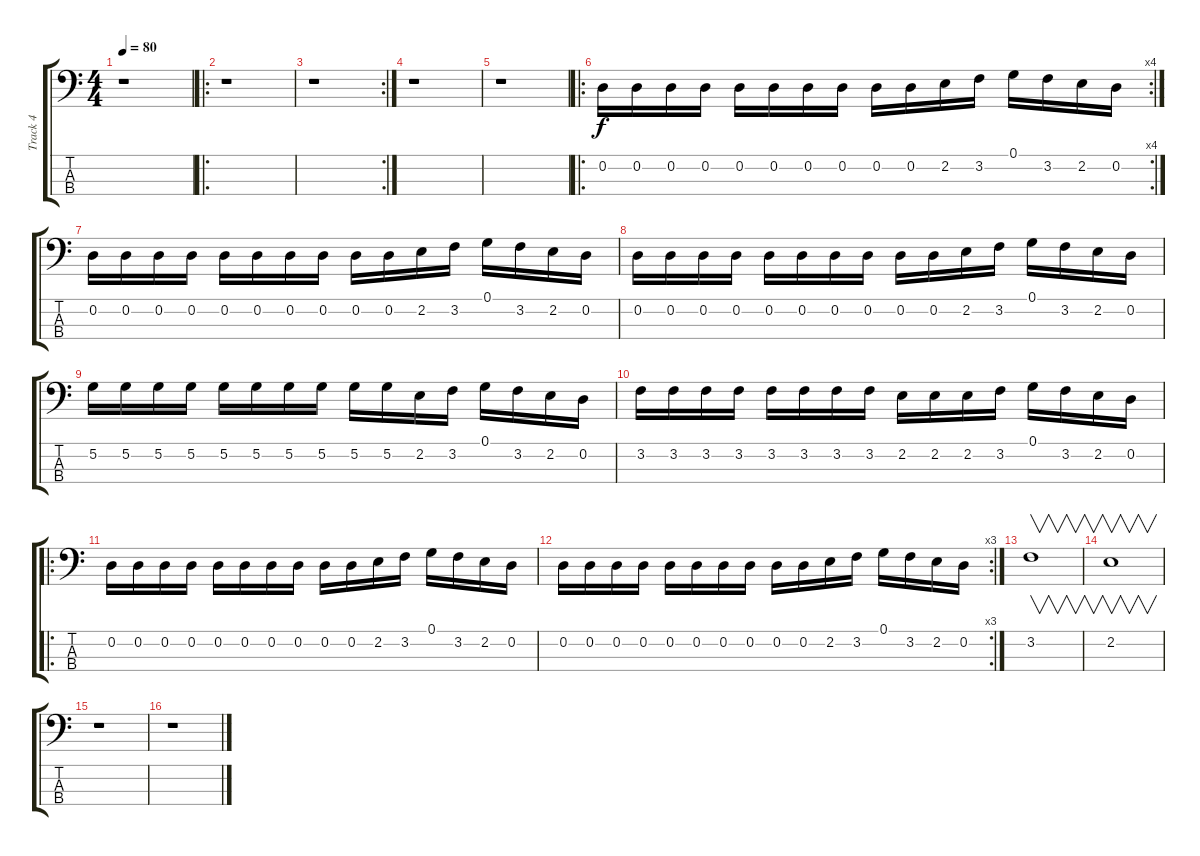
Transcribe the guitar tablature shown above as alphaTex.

\track ("Track 4" "Track 4") {instrument electricbassfinger}
\staff {score tabs}
\tuning (G2 D2 A1 E1) {hide}
\ts (4 4)
\tempo 80
\clef f4
\ks c
r.1{dy f instrument electricbassfinger} |
\ro
r.1 |
\rc 2
r.1 |
r.1 |
r.1 |
\ro
\rc 4
0.2.16{volume 10} 0.2.16 0.2.16 0.2.16 0.2.16 0.2.16 0.2.16 0.2.16 0.2.16 0.2.16 2.2.16 3.2.16 0.1.16 3.2.16 2.2.16 0.2.16 |
0.2.16{volume 14} 0.2.16 0.2.16 0.2.16 0.2.16 0.2.16 0.2.16 0.2.16 0.2.16 0.2.16 2.2.16 3.2.16 0.1.16 3.2.16 2.2.16 0.2.16 |
0.2.16 0.2.16 0.2.16 0.2.16 0.2.16 0.2.16 0.2.16 0.2.16 0.2.16 0.2.16 2.2.16 3.2.16 0.1.16 3.2.16 2.2.16 0.2.16 |
5.2.16 5.2.16 5.2.16 5.2.16 5.2.16 5.2.16 5.2.16 5.2.16 5.2.16 5.2.16 2.2.16 3.2.16 0.1.16 3.2.16 2.2.16 0.2.16 |
3.2.16 3.2.16 3.2.16 3.2.16 3.2.16 3.2.16 3.2.16 3.2.16 2.2.16 2.2.16 2.2.16 3.2.16 0.1.16 3.2.16 2.2.16 0.2.16 |
\ro
0.2.16{volume 16 instrument electricbassfinger} 0.2.16 0.2.16 0.2.16 0.2.16 0.2.16 0.2.16 0.2.16 0.2.16 0.2.16 2.2.16 3.2.16 0.1.16 3.2.16 2.2.16 0.2.16 |
\rc 3
0.2.16 0.2.16 0.2.16 0.2.16 0.2.16 0.2.16 0.2.16 0.2.16 0.2.16 0.2.16 2.2.16 3.2.16 0.1.16 3.2.16 2.2.16 0.2.16 |
3.2.1{v} |
2.2.1{v} |
r.1 |
r.1
